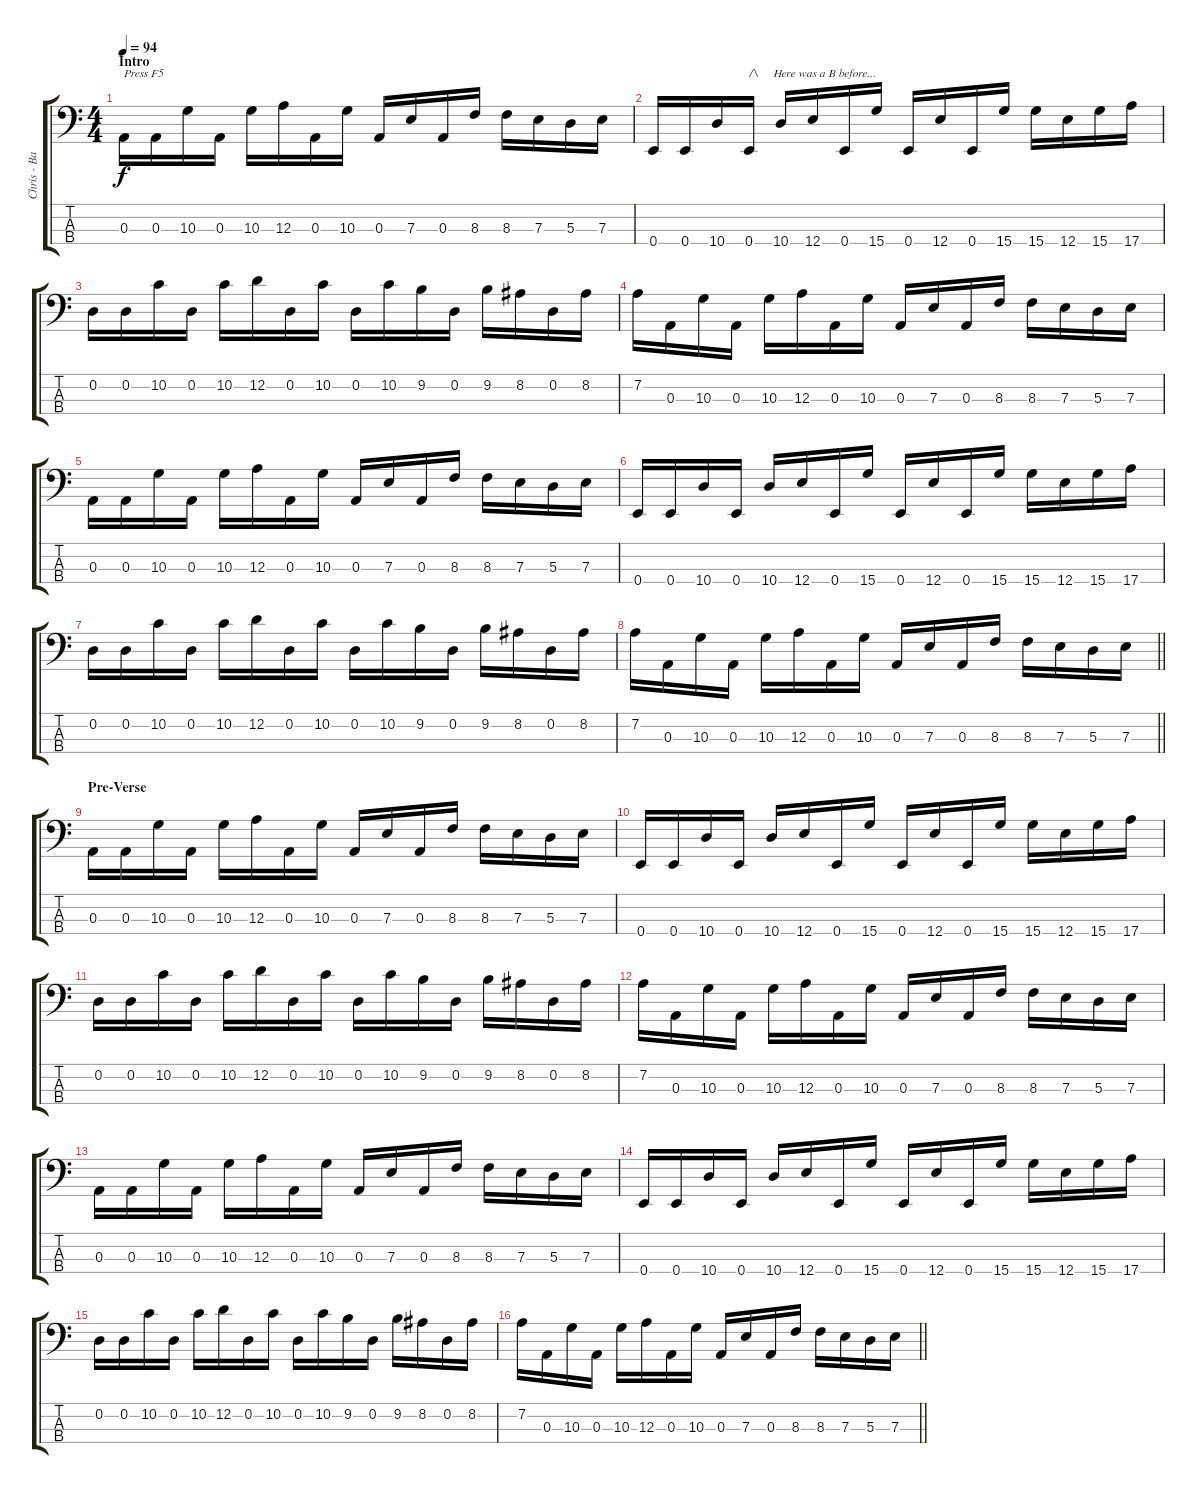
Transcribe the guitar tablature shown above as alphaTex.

\track ("Chris - Bass" "Chris - Ba") {instrument electricbassfinger}
\staff {score tabs}
\tuning (G2 D2 A1 E1) {hide}
\ts (4 4)
\section ("" "Intro")
\tempo 94
\clef f4
\ks c
0.3.16{txt "Press F5" dy f instrument electricbassfinger} 0.3.16 10.3.16 0.3.16 10.3.16 12.3.16 0.3.16 10.3.16 0.3.16 7.3.16 0.3.16 8.3.16 8.3.16 7.3.16 5.3.16 7.3.16 |
0.4.16 0.4.16 10.4.16 0.4.16{txt "/\\     Here was a B before..."} 10.4.16 12.4.16 0.4.16 15.4.16 0.4.16 12.4.16 0.4.16 15.4.16 15.4.16 12.4.16 15.4.16 17.4.16 |
0.2.16 0.2.16 10.2.16 0.2.16 10.2.16 12.2.16 0.2.16 10.2.16 0.2.16 10.2.16 9.2.16 0.2.16 9.2.16 8.2.16 0.2.16 8.2.16 |
7.2.16 0.3.16 10.3.16 0.3.16 10.3.16 12.3.16 0.3.16 10.3.16 0.3.16 7.3.16 0.3.16 8.3.16 8.3.16 7.3.16 5.3.16 7.3.16 |
0.3.16 0.3.16 10.3.16 0.3.16 10.3.16 12.3.16 0.3.16 10.3.16 0.3.16 7.3.16 0.3.16 8.3.16 8.3.16 7.3.16 5.3.16 7.3.16 |
0.4.16 0.4.16 10.4.16 0.4.16 10.4.16 12.4.16 0.4.16 15.4.16 0.4.16 12.4.16 0.4.16 15.4.16 15.4.16 12.4.16 15.4.16 17.4.16 |
0.2.16 0.2.16 10.2.16 0.2.16 10.2.16 12.2.16 0.2.16 10.2.16 0.2.16 10.2.16 9.2.16 0.2.16 9.2.16 8.2.16 0.2.16 8.2.16 |
\barLineRight lightlight
7.2.16 0.3.16 10.3.16 0.3.16 10.3.16 12.3.16 0.3.16 10.3.16 0.3.16 7.3.16 0.3.16 8.3.16 8.3.16 7.3.16 5.3.16 7.3.16 |
\section ("" "Pre-Verse")
0.3.16 0.3.16 10.3.16 0.3.16 10.3.16 12.3.16 0.3.16 10.3.16 0.3.16 7.3.16 0.3.16 8.3.16 8.3.16 7.3.16 5.3.16 7.3.16 |
0.4.16 0.4.16 10.4.16 0.4.16 10.4.16 12.4.16 0.4.16 15.4.16 0.4.16 12.4.16 0.4.16 15.4.16 15.4.16 12.4.16 15.4.16 17.4.16 |
0.2.16 0.2.16 10.2.16 0.2.16 10.2.16 12.2.16 0.2.16 10.2.16 0.2.16 10.2.16 9.2.16 0.2.16 9.2.16 8.2.16 0.2.16 8.2.16 |
7.2.16 0.3.16 10.3.16 0.3.16 10.3.16 12.3.16 0.3.16 10.3.16 0.3.16 7.3.16 0.3.16 8.3.16 8.3.16 7.3.16 5.3.16 7.3.16 |
0.3.16 0.3.16 10.3.16 0.3.16 10.3.16 12.3.16 0.3.16 10.3.16 0.3.16 7.3.16 0.3.16 8.3.16 8.3.16 7.3.16 5.3.16 7.3.16 |
0.4.16 0.4.16 10.4.16 0.4.16 10.4.16 12.4.16 0.4.16 15.4.16 0.4.16 12.4.16 0.4.16 15.4.16 15.4.16 12.4.16 15.4.16 17.4.16 |
0.2.16 0.2.16 10.2.16 0.2.16 10.2.16 12.2.16 0.2.16 10.2.16 0.2.16 10.2.16 9.2.16 0.2.16 9.2.16 8.2.16 0.2.16 8.2.16 |
\barLineRight lightlight
7.2.16 0.3.16 10.3.16 0.3.16 10.3.16 12.3.16 0.3.16 10.3.16 0.3.16 7.3.16 0.3.16 8.3.16 8.3.16 7.3.16 5.3.16 7.3.16
